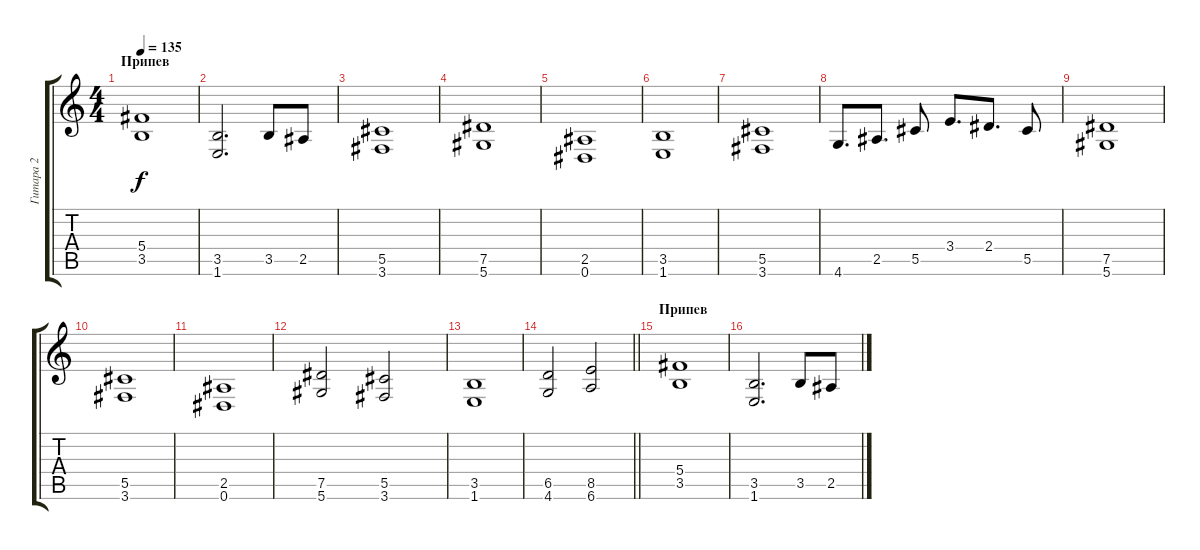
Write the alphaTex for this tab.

\track ("Гитара 2" "Гитара 2") {instrument overdrivenguitar}
\staff {score tabs}
\tuning (Eb4 Bb3 Gb3 Db3 Ab2 Eb2) {hide}
\ts (4 4)
\section ("" "Припев")
\tempo 135
\clef g2
\ks c
(5.4 3.5).1{dy f} |
(3.5 1.6).2{d} 3.5.8 2.5.8 |
(5.5 3.6).1 |
(7.5 5.6).1 |
(2.5 0.6).1 |
(3.5 1.6).1 |
(5.5 3.6).1 |
4.6.8{d} 2.5.8{d} 5.5.8 3.4.8{d} 2.4.8{d} 5.5.8 |
(7.5 5.6).1 |
(5.5 3.6).1 |
(2.5 0.6).1 |
(7.5 5.6).2 (5.5 3.6).2 |
(3.5 1.6).1 |
\barLineRight lightlight
(6.5 4.6).2 (8.5 6.6).2 |
\section ("" "Припев")
(5.4 3.5).1 |
(3.5 1.6).2{d} 3.5.8 2.5.8
